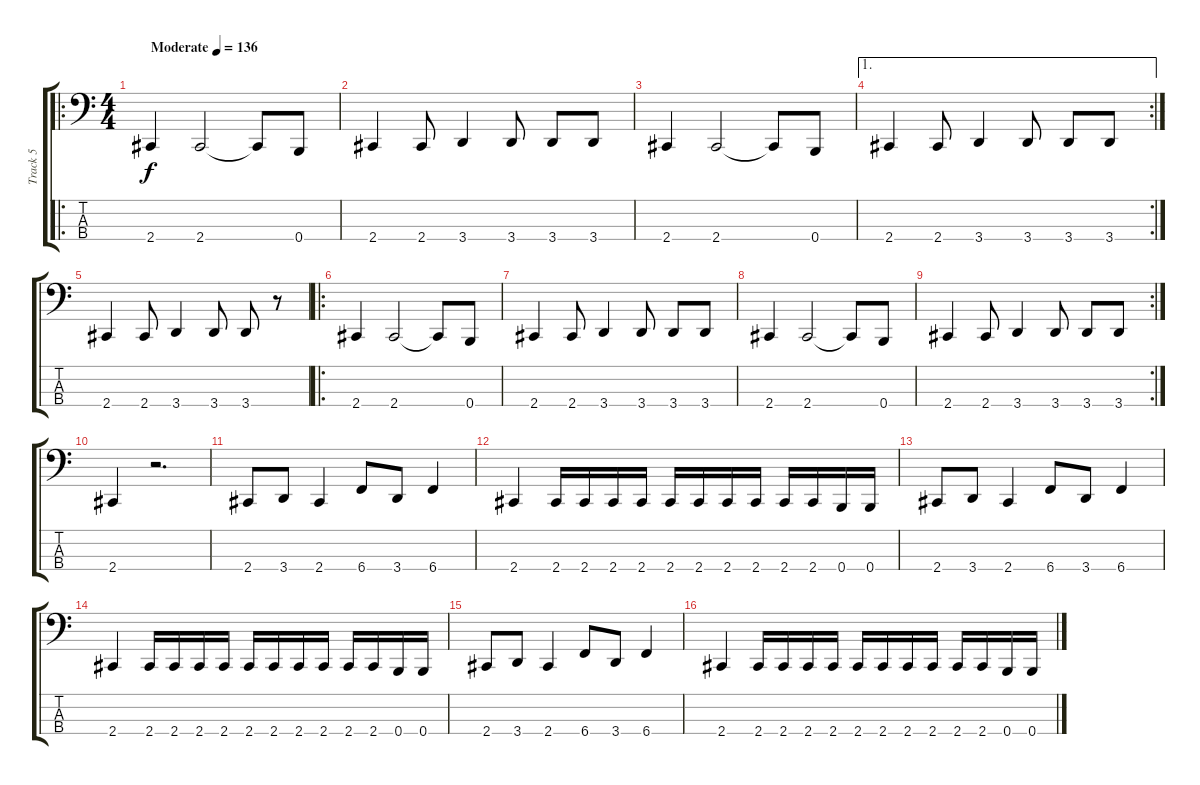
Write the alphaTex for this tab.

\track ("Track 5" "Track 5") {instrument electricbasspick}
\staff {score tabs}
\tuning (E2 B1 Gb1 B0) {hide}
\ro
\ts (4 4)
\tempo (136 "Moderate")
\clef f4
\ks c
2.4.4{dy f instrument electricbasspick} 2.4.2 2.4{t}.8 0.4.8 |
2.4.4 2.4.8 3.4.4 3.4.8 3.4.8 3.4.8 |
2.4.4 2.4.2 2.4{t}.8 0.4.8 |
\ae 1
\rc 2
2.4.4 2.4.8 3.4.4 3.4.8 3.4.8 3.4.8 |
2.4.4 2.4.8 3.4.4 3.4.8 3.4.8 r.8 |
\ro
2.4.4 2.4.2 2.4{t}.8 0.4.8 |
2.4.4 2.4.8 3.4.4 3.4.8 3.4.8 3.4.8 |
2.4.4 2.4.2 2.4{t}.8 0.4.8 |
\rc 2
2.4.4 2.4.8 3.4.4 3.4.8 3.4.8 3.4.8 |
2.4.4 r.2{d} |
2.4.8 3.4.8 2.4.4 6.4.8 3.4.8 6.4.4 |
2.4.4 2.4.16 2.4.16 2.4.16 2.4.16 2.4.16 2.4.16 2.4.16 2.4.16 2.4.16 2.4.16 0.4.16 0.4.16 |
2.4.8 3.4.8 2.4.4 6.4.8 3.4.8 6.4.4 |
2.4.4 2.4.16 2.4.16 2.4.16 2.4.16 2.4.16 2.4.16 2.4.16 2.4.16 2.4.16 2.4.16 0.4.16 0.4.16 |
2.4.8 3.4.8 2.4.4 6.4.8 3.4.8 6.4.4 |
2.4.4 2.4.16 2.4.16 2.4.16 2.4.16 2.4.16 2.4.16 2.4.16 2.4.16 2.4.16 2.4.16 0.4.16 0.4.16
